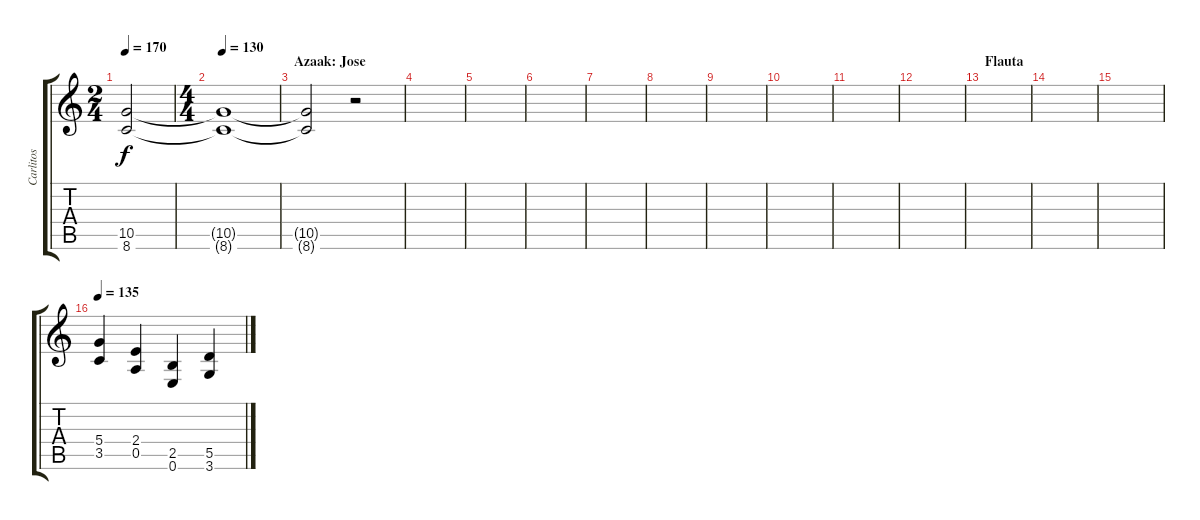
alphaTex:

\track ("Carlitos" "Carlitos") {instrument distortionguitar}
\staff {score tabs}
\tuning (E4 B3 G3 D3 A2 E2) {hide}
\ts (2 4)
\tempo 170
\clef g2
\ks c
(10.5{t} 8.6{t}).2{dy f} |
\ts (4 4)
\tempo 130
(10.5{t} 8.6{t}).1 |
\section ("" "Azaak: Jose")
(10.5{t} 8.6{t}).2 r.2 |
|
|
|
|
|
|
|
|
|
\section ("" "Flauta")
|
|
|
\tempo 135
(5.4 3.5).4{volume 12} (2.4 0.5).4 (2.5 0.6).4 (5.5 3.6).4
